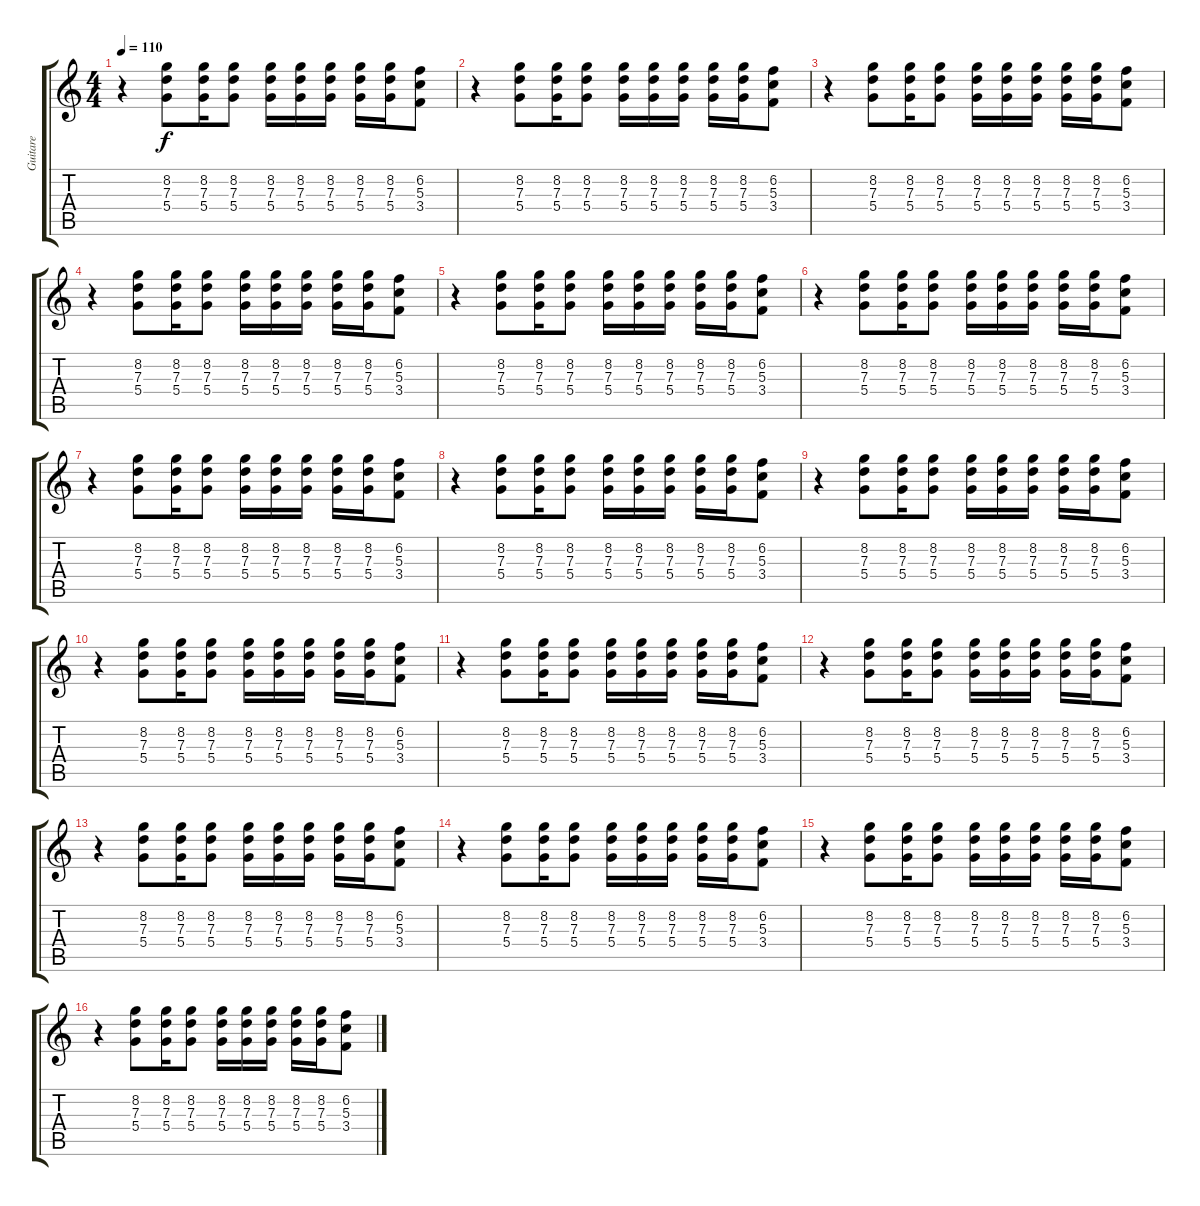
\track ("Guitare" "Guitare") {instrument overdrivenguitar}
\staff {score tabs}
\tuning (E4 B3 G3 D3 A2 E2) {hide}
\ts (4 4)
\tempo 110
\clef g2
\ks c
r.4{dy f} (8.2 7.3 5.4).8 (8.2 7.3 5.4).16 (8.2 7.3 5.4).8 (8.2 7.3 5.4).16 (8.2 7.3 5.4).16 (8.2 7.3 5.4).16 (8.2 7.3 5.4).16 (8.2 7.3 5.4).16 (6.2 5.3 3.4).8 |
r.4 (8.2 7.3 5.4).8 (8.2 7.3 5.4).16 (8.2 7.3 5.4).8 (8.2 7.3 5.4).16 (8.2 7.3 5.4).16 (8.2 7.3 5.4).16 (8.2 7.3 5.4).16 (8.2 7.3 5.4).16 (6.2 5.3 3.4).8 |
r.4 (8.2 7.3 5.4).8 (8.2 7.3 5.4).16 (8.2 7.3 5.4).8 (8.2 7.3 5.4).16 (8.2 7.3 5.4).16 (8.2 7.3 5.4).16 (8.2 7.3 5.4).16 (8.2 7.3 5.4).16 (6.2 5.3 3.4).8 |
r.4 (8.2 7.3 5.4).8 (8.2 7.3 5.4).16 (8.2 7.3 5.4).8 (8.2 7.3 5.4).16 (8.2 7.3 5.4).16 (8.2 7.3 5.4).16 (8.2 7.3 5.4).16 (8.2 7.3 5.4).16 (6.2 5.3 3.4).8 |
r.4 (8.2 7.3 5.4).8 (8.2 7.3 5.4).16 (8.2 7.3 5.4).8 (8.2 7.3 5.4).16 (8.2 7.3 5.4).16 (8.2 7.3 5.4).16 (8.2 7.3 5.4).16 (8.2 7.3 5.4).16 (6.2 5.3 3.4).8 |
r.4 (8.2 7.3 5.4).8 (8.2 7.3 5.4).16 (8.2 7.3 5.4).8 (8.2 7.3 5.4).16 (8.2 7.3 5.4).16 (8.2 7.3 5.4).16 (8.2 7.3 5.4).16 (8.2 7.3 5.4).16 (6.2 5.3 3.4).8 |
r.4 (8.2 7.3 5.4).8 (8.2 7.3 5.4).16 (8.2 7.3 5.4).8 (8.2 7.3 5.4).16 (8.2 7.3 5.4).16 (8.2 7.3 5.4).16 (8.2 7.3 5.4).16 (8.2 7.3 5.4).16 (6.2 5.3 3.4).8 |
r.4 (8.2 7.3 5.4).8 (8.2 7.3 5.4).16 (8.2 7.3 5.4).8 (8.2 7.3 5.4).16 (8.2 7.3 5.4).16 (8.2 7.3 5.4).16 (8.2 7.3 5.4).16 (8.2 7.3 5.4).16 (6.2 5.3 3.4).8 |
r.4 (8.2 7.3 5.4).8 (8.2 7.3 5.4).16 (8.2 7.3 5.4).8 (8.2 7.3 5.4).16 (8.2 7.3 5.4).16 (8.2 7.3 5.4).16 (8.2 7.3 5.4).16 (8.2 7.3 5.4).16 (6.2 5.3 3.4).8 |
r.4 (8.2 7.3 5.4).8 (8.2 7.3 5.4).16 (8.2 7.3 5.4).8 (8.2 7.3 5.4).16 (8.2 7.3 5.4).16 (8.2 7.3 5.4).16 (8.2 7.3 5.4).16 (8.2 7.3 5.4).16 (6.2 5.3 3.4).8 |
r.4 (8.2 7.3 5.4).8 (8.2 7.3 5.4).16 (8.2 7.3 5.4).8 (8.2 7.3 5.4).16 (8.2 7.3 5.4).16 (8.2 7.3 5.4).16 (8.2 7.3 5.4).16 (8.2 7.3 5.4).16 (6.2 5.3 3.4).8 |
r.4 (8.2 7.3 5.4).8 (8.2 7.3 5.4).16 (8.2 7.3 5.4).8 (8.2 7.3 5.4).16 (8.2 7.3 5.4).16 (8.2 7.3 5.4).16 (8.2 7.3 5.4).16 (8.2 7.3 5.4).16 (6.2 5.3 3.4).8 |
r.4 (8.2 7.3 5.4).8 (8.2 7.3 5.4).16 (8.2 7.3 5.4).8 (8.2 7.3 5.4).16 (8.2 7.3 5.4).16 (8.2 7.3 5.4).16 (8.2 7.3 5.4).16 (8.2 7.3 5.4).16 (6.2 5.3 3.4).8 |
r.4 (8.2 7.3 5.4).8 (8.2 7.3 5.4).16 (8.2 7.3 5.4).8 (8.2 7.3 5.4).16 (8.2 7.3 5.4).16 (8.2 7.3 5.4).16 (8.2 7.3 5.4).16 (8.2 7.3 5.4).16 (6.2 5.3 3.4).8 |
r.4 (8.2 7.3 5.4).8 (8.2 7.3 5.4).16 (8.2 7.3 5.4).8 (8.2 7.3 5.4).16 (8.2 7.3 5.4).16 (8.2 7.3 5.4).16 (8.2 7.3 5.4).16 (8.2 7.3 5.4).16 (6.2 5.3 3.4).8 |
r.4 (8.2 7.3 5.4).8 (8.2 7.3 5.4).16 (8.2 7.3 5.4).8 (8.2 7.3 5.4).16 (8.2 7.3 5.4).16 (8.2 7.3 5.4).16 (8.2 7.3 5.4).16 (8.2 7.3 5.4).16 (6.2 5.3 3.4).8
